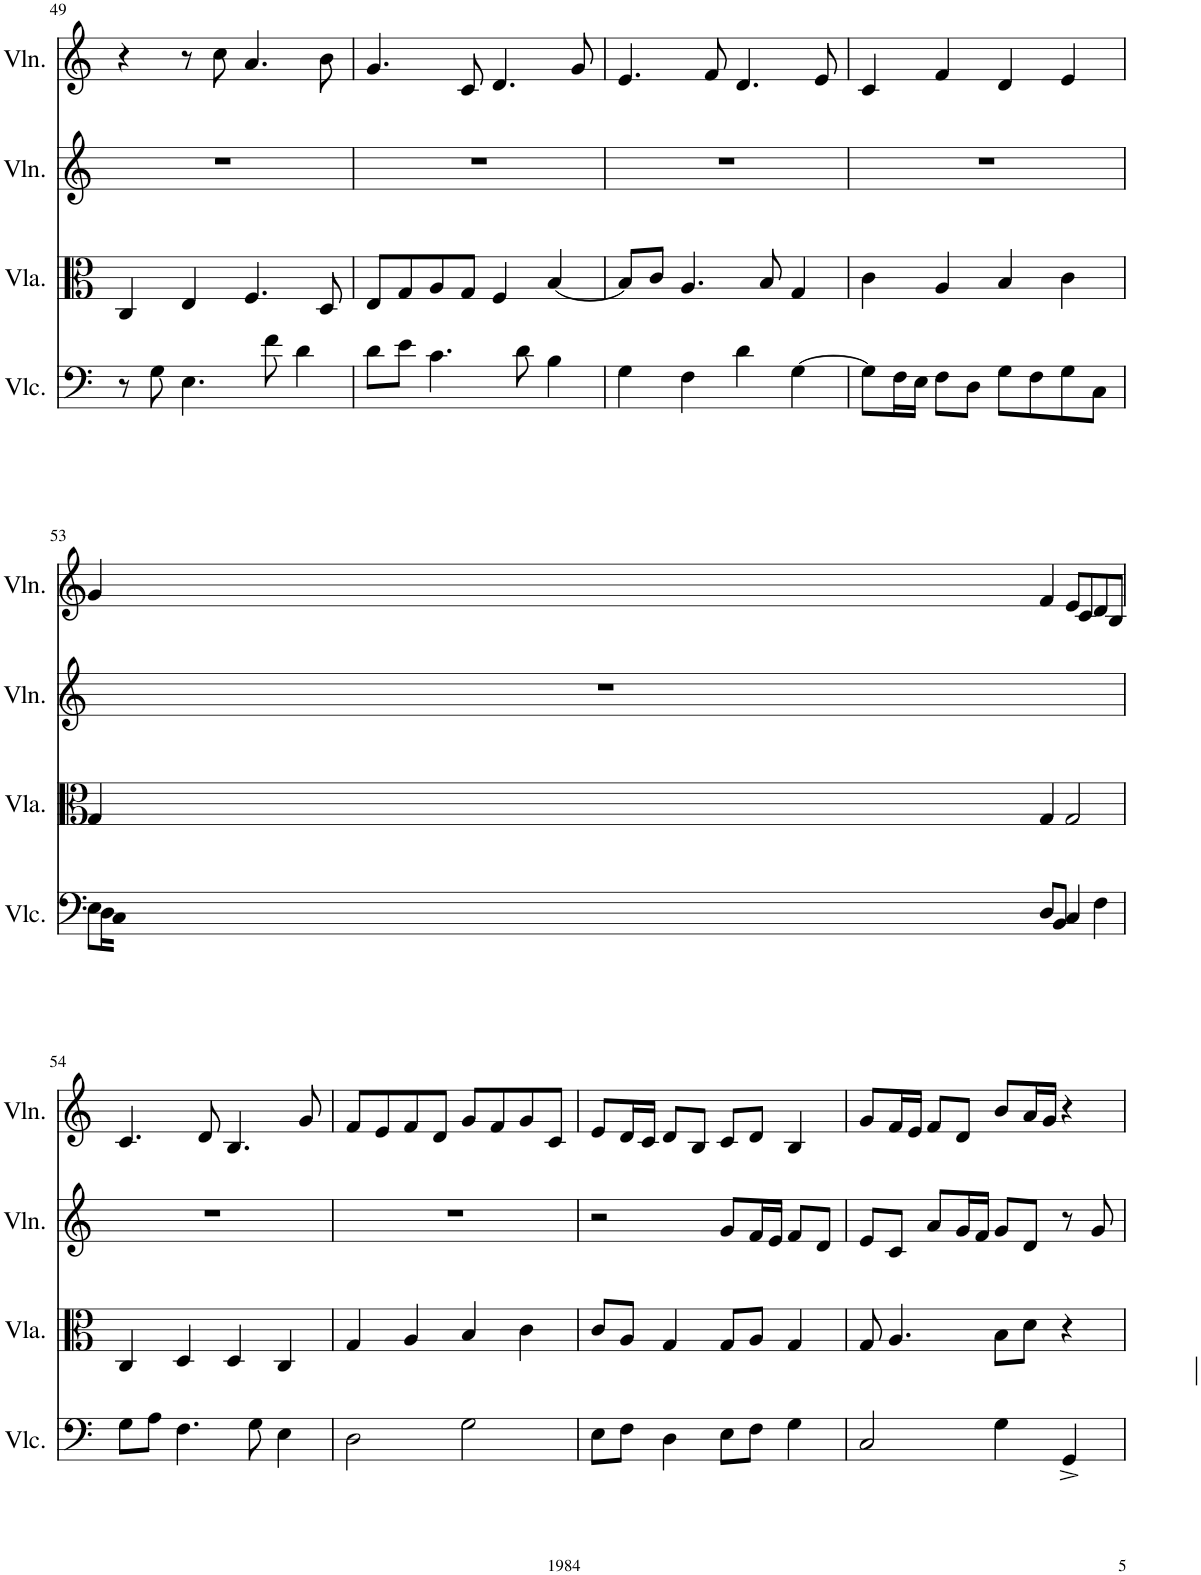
**kern	**kern	**kern	**kern
*part4	*part3	*part2	*part1
*staff4	*staff3	*staff2	*staff1
*I"Violoncello	*I"Viola	*I"Violin	*I"Violin
*I'Vlc.	*I'Vla.	*I'Vln.	*I'Vln.
!!LO:PB:g=z
*clefF4	*clefC3	*clefG2	*clefG2
*k[]	*k[]	*k[]	*k[]
*M4/4	*M4/4	*M4/4	*M4/4
=49	=49	=49	=49
8r	4C/	1r	4r
8G\	.	.	.
4.E\	4E/	.	8r
.	.	.	8cc\
.	4.F/	.	4.a/
8f\	.	.	.
4d\	.	.	.
.	8D/	.	8b\
=50	=50	=50	=50
8d\L	8E/L	1r	4.g/
8e\J	8G/	.	.
4.c\	8A/	.	.
.	8G/J	.	8c/
.	4F/	.	4.d/
8d\	.	.	.
4B\	[4B/	.	.
.	.	.	8g/
=51	=51	=51	=51
4G\	8B/L]	1r	4.e/
.	8c/J	.	.
4F\	4.A/	.	.
.	.	.	8f/
4d\	.	.	4.d/
.	8B/	.	.
[4G\	4G/	.	.
.	.	.	8e/
=52	=52	=52	=52
8G\L]	4c\	1r	4c/
16F\L	.	.	.
16E\JJ	.	.	.
8F\L	4A/	.	4f/
8D\J	.	.	.
8G\L	4B/	.	4d/
8F\	.	.	.
8G\	4c\	.	4e/
8C\J	.	.	.
!!LO:LB:g=z
=53	=53	=53	=53
8E\L	4G/	1r	4g/
16D\L	.	.	.
16C\JJ	.	.	.
8D/L	4G/	.	4f/
8BB/J	.	.	.
4C/	2G/	.	8e/L
.	.	.	8c/
4F\	.	.	8d/
.	.	.	8B/J
!!LO:LB:g=z
=54	=54	=54	=54
8G\L	4C/	1r	4.c/
8A\J	.	.	.
4.F\	4D/	.	.
.	.	.	8d/
.	4D/	.	4.B/
8G\	.	.	.
4E\	4C/	.	.
.	.	.	8g/
=55	=55	=55	=55
2D\	4G/	1r	8f/L
.	.	.	8e/
.	4A/	.	8f/
.	.	.	8d/J
2G\	4B/	.	8g/L
.	.	.	8f/
.	4c\	.	8g/
.	.	.	8c/J
=56	=56	=56	=56
8E\L	8c/L	2r	8e/L
8F\J	8A/J	.	16d/L
.	.	.	16c/JJ
4D\	4G/	.	8d/L
.	.	.	8B/J
8E\L	8G/L	8g/L	8c/L
8F\J	8A/J	16f/L	8d/J
.	.	16e/JJ	.
4G\	4G/	8f/L	4B/
.	.	8d/J	.
=57	=57	=57	=57
2C/	8G/	8e/L	8g/L
.	4.A/	8c/J	16f/L
.	.	.	16e/JJ
.	.	8a/L	8f/L
.	.	16g/L	8d/J
.	.	16f/JJ	.
4G\	8B\L	8g/L	8b/L
.	8d\J	8d/J	16a/L
.	.	.	16g/JJ
4GG^/	4r	8r	4r
.	.	8g/	.
=	=	=	=
*-	*-	*-	*-
